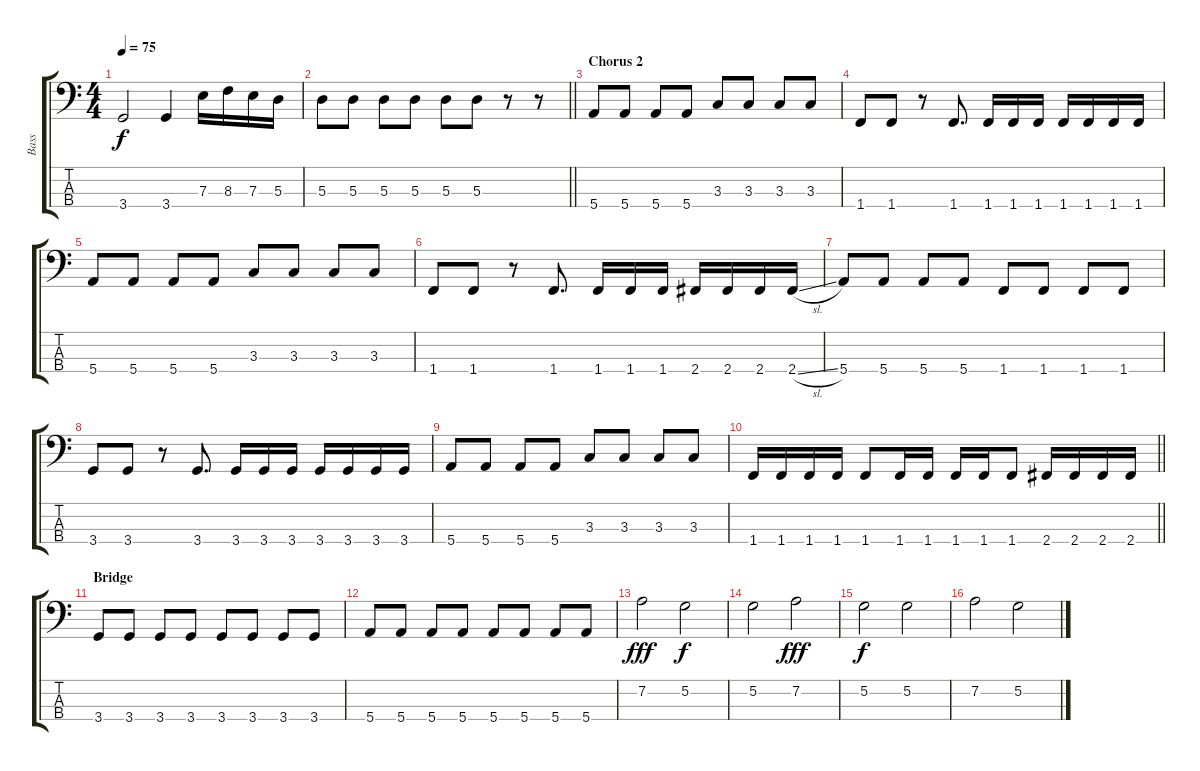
\track ("Bass" "Bass") {instrument electricbassfinger}
\staff {score tabs}
\tuning (G2 D2 A1 E1) {hide}
\ts (4 4)
\tempo 75
\clef f4
\ks c
3.4.2{dy f} 3.4.4 7.3.16 8.3.16 7.3.16 5.3.16 |
\barLineRight lightlight
5.3.8 5.3.8 5.3.8 5.3.8 5.3.8 5.3.8 r.8 r.8 |
\section ("" "Chorus 2")
5.4.8 5.4.8 5.4.8 5.4.8 3.3.8 3.3.8 3.3.8 3.3.8 |
1.4.8 1.4.8 r.8 1.4.8{d} 1.4.16 1.4.16 1.4.16 1.4.16 1.4.16 1.4.16 1.4.16 |
5.4.8 5.4.8 5.4.8 5.4.8 3.3.8 3.3.8 3.3.8 3.3.8 |
1.4.8 1.4.8 r.8 1.4.8{d} 1.4.16 1.4.16 1.4.16 2.4.16 2.4.16 2.4.16 2.4{sl}.16 |
5.4.8 5.4.8 5.4.8 5.4.8 1.4.8 1.4.8 1.4.8 1.4.8 |
3.4.8 3.4.8 r.8 3.4.8{d} 3.4.16 3.4.16 3.4.16 3.4.16 3.4.16 3.4.16 3.4.16 |
5.4.8 5.4.8 5.4.8 5.4.8 3.3.8 3.3.8 3.3.8 3.3.8 |
\barLineRight lightlight
1.4.16 1.4.16 1.4.16 1.4.16 1.4.8 1.4.16 1.4.16 1.4.16 1.4.16 1.4.8 2.4.16 2.4.16 2.4.16 2.4.16 |
\section ("" "Bridge")
3.4.8 3.4.8 3.4.8 3.4.8 3.4.8 3.4.8 3.4.8 3.4.8 |
5.4.8 5.4.8 5.4.8 5.4.8 5.4.8 5.4.8 5.4.8 5.4.8 |
7.2.2{dy fff} 5.2.2{dy f} |
5.2.2 7.2.2{dy fff} |
5.2.2{dy f} 5.2.2 |
7.2.2 5.2.2
